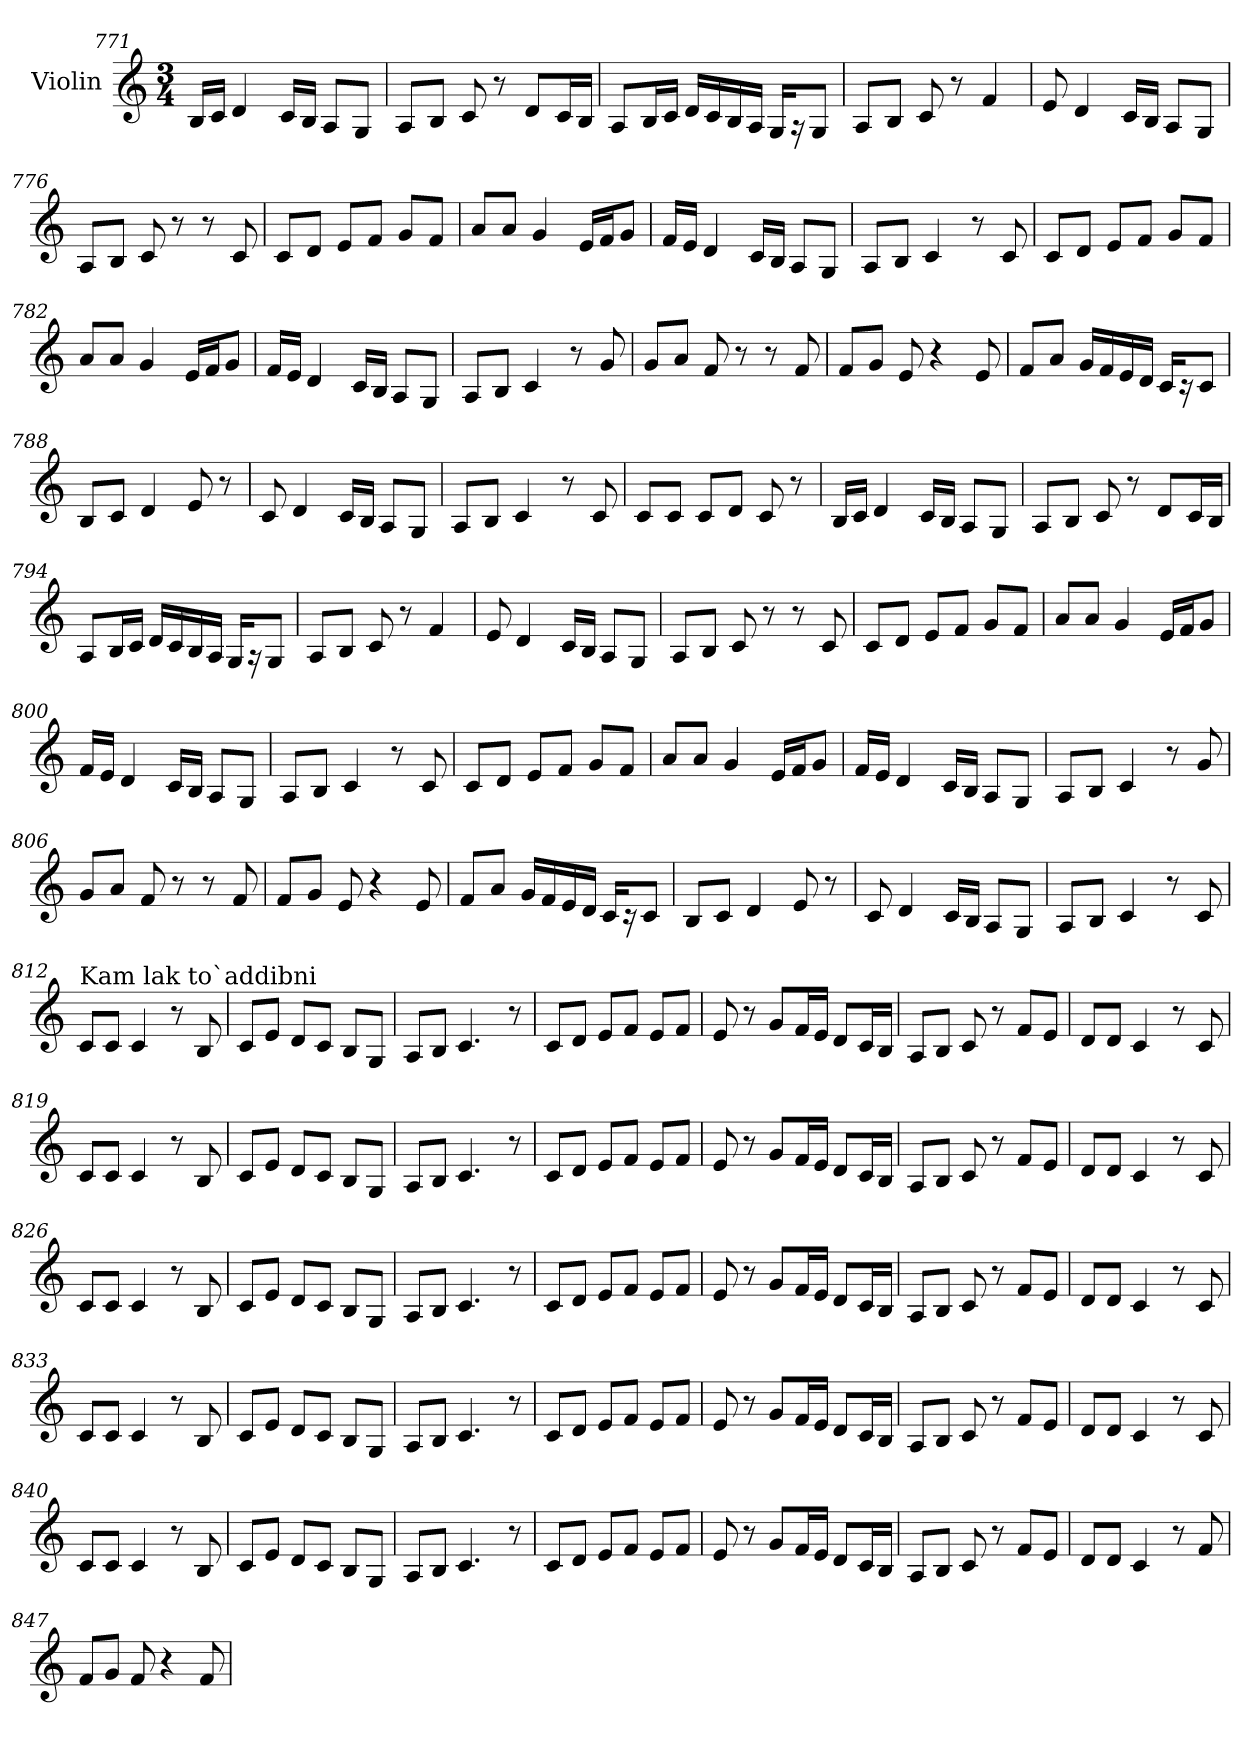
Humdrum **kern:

**kern
*part1
*staff1
*I"Violin
*clefG2
*k[]
*M3/4
=771
16B/LL
16c/JJ
4d/
16c/LL
16B/JJ
8A/L
8G/J
!!LO:LB:g=z
=772
8A/L
8B/J
8c/
8r
8d/L
16c/L
16B/JJ
=773
8A/L
16B/L
16c/JJ
16d/LL
16c/
16B/
16A/JJ
16G/KL
16r
8G/J
=774
8A/L
8B/J
8c/
8r
4f/
=775
8e/
4d/
16c/LL
16B/JJ
8A/L
8G/J
!!LO:PB:g=z
=776
8A/L
8B/J
8c/
8r
8r
8c/
!!LO:LB:g=z
=777
8c/L
8d/J
8e/L
8f/J
8g/L
8f/J
=778
8a/L
8a/J
4g/
16e/LL
16f/J
8g/J
=779
16f/LL
16e/JJ
4d/
16c/LL
16B/JJ
8A/L
8G/J
=780
8A/L
8B/J
4c/
8r
8c/
=781
8c/L
8d/J
8e/L
8f/J
8g/L
8f/J
=782
8a/L
8a/J
4g/
16e/LL
16f/J
8g/J
!!LO:PB:g=z
=783
16f/LL
16e/JJ
4d/
16c/LL
16B/JJ
8A/L
8G/J
=784
8A/L
8B/J
4c/
8r
8g/
=785
8g/L
8a/J
8f/
8r
8r
8f/
=786
8f/L
8g/J
8e/
4r
8e/
=787
8f/L
8a/J
16g/LL
16f/
16e/
16d/JJ
16c/KL
16r
8c/J
!!LO:LB:g=z
=788
8B/L
8c/J
4d/
8e/
8r
=789
8c/
4d/
16c/LL
16B/JJ
8A/L
8G/J
=790
8A/L
8B/J
4c/
8r
8c/
=791
8c/L
8c/J
8c/L
8d/J
8c/
8r
=792
16B/LL
16c/JJ
4d/
16c/LL
16B/JJ
8A/L
8G/J
!!LO:LB:g=z
=793
8A/L
8B/J
8c/
8r
8d/L
16c/L
16B/JJ
=794
8A/L
16B/L
16c/JJ
16d/LL
16c/
16B/
16A/JJ
16G/KL
16r
8G/J
=795
8A/L
8B/J
8c/
8r
4f/
=796
8e/
4d/
16c/LL
16B/JJ
8A/L
8G/J
!!LO:LB:g=z
=797
8A/L
8B/J
8c/
8r
8r
8c/
!!LO:LB:g=z
=798
8c/L
8d/J
8e/L
8f/J
8g/L
8f/J
=799
8a/L
8a/J
4g/
16e/LL
16f/J
8g/J
=800
16f/LL
16e/JJ
4d/
16c/LL
16B/JJ
8A/L
8G/J
=801
8A/L
8B/J
4c/
8r
8c/
=802
8c/L
8d/J
8e/L
8f/J
8g/L
8f/J
=803
8a/L
8a/J
4g/
16e/LL
16f/J
8g/J
!!LO:LB:g=z
=804
16f/LL
16e/JJ
4d/
16c/LL
16B/JJ
8A/L
8G/J
=805
8A/L
8B/J
4c/
8r
8g/
=806
8g/L
8a/J
8f/
8r
8r
8f/
=807
8f/L
8g/J
8e/
4r
8e/
=808
8f/L
8a/J
16g/LL
16f/
16e/
16d/JJ
16c/KL
16r
8c/J
!!LO:LB:g=z
=809
8B/L
8c/J
4d/
8e/
8r
=810
8c/
4d/
16c/LL
16B/JJ
8A/L
8G/J
=811
8A/L
8B/J
4c/
8r
8c/
=812
!LO:TX:a:t=Kam lak to`addibni
8c/L
8c/J
4c/
8r
8B/
=813
8c/L
8e/J
8d/L
8c/J
8B/L
8G/J
=814
8A/L
8B/J
4.c/
8r
!!LO:LB:g=z
=815
8c/L
8d/J
8e/L
8f/J
8e/L
8f/J
=816
8e/
8r
8g/L
16f/L
16e/JJ
8d/L
16c/L
16B/JJ
=817
8A/L
8B/J
8c/
8r
8f/L
8e/J
=818
8d/L
8d/J
4c/
8r
8c/
=819
8c/L
8c/J
4c/
8r
8B/
=820
8c/L
8e/J
8d/L
8c/J
8B/L
8G/J
!!LO:PB:g=z
=821
8A/L
8B/J
4.c/
8r
=822
8c/L
8d/J
8e/L
8f/J
8e/L
8f/J
=823
8e/
8r
8g/L
16f/L
16e/JJ
8d/L
16c/L
16B/JJ
=824
8A/L
8B/J
8c/
8r
8f/L
8e/J
=825
8d/L
8d/J
4c/
8r
8c/
=826
8c/L
8c/J
4c/
8r
8B/
!!LO:PB:g=z
=827
8c/L
8e/J
8d/L
8c/J
8B/L
8G/J
=828
8A/L
8B/J
4.c/
8r
=829
8c/L
8d/J
8e/L
8f/J
8e/L
8f/J
=830
8e/
8r
8g/L
16f/L
16e/JJ
8d/L
16c/L
16B/JJ
=831
8A/L
8B/J
8c/
8r
8f/L
8e/J
=832
8d/L
8d/J
4c/
8r
8c/
!!LO:LB:g=z
=833
8c/L
8c/J
4c/
8r
8B/
=834
8c/L
8e/J
8d/L
8c/J
8B/L
8G/J
=835
8A/L
8B/J
4.c/
8r
=836
8c/L
8d/J
8e/L
8f/J
8e/L
8f/J
=837
8e/
8r
8g/L
16f/L
16e/JJ
8d/L
16c/L
16B/JJ
=838
8A/L
8B/J
8c/
8r
8f/L
8e/J
!!LO:LB:g=z
=839
8d/L
8d/J
4c/
8r
8c/
=840
8c/L
8c/J
4c/
8r
8B/
=841
8c/L
8e/J
8d/L
8c/J
8B/L
8G/J
=842
8A/L
8B/J
4.c/
8r
=843
8c/L
8d/J
8e/L
8f/J
8e/L
8f/J
=844
8e/
8r
8g/L
16f/L
16e/JJ
8d/L
16c/L
16B/JJ
!!LO:LB:g=z
=845
8A/L
8B/J
8c/
8r
8f/L
8e/J
=846
8d/L
8d/J
4c/
8r
8f/
=847
8f/L
8g/J
8f/
4r
8f/
=
*-
